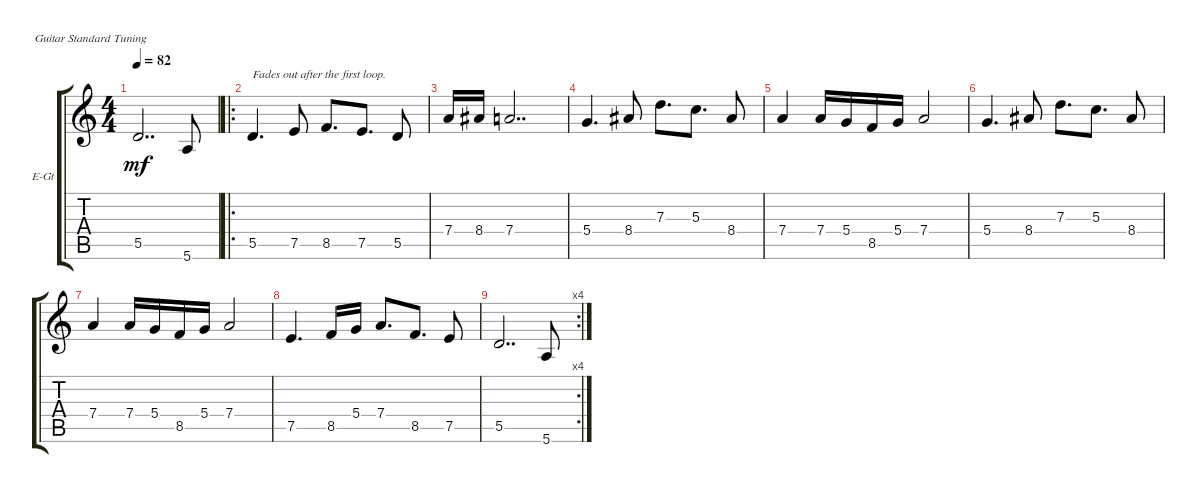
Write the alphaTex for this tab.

\bracketExtendMode groupsimilarinstruments
\firstSystemTrackNameOrientation horizontal
\otherSystemsTrackNameOrientation horizontal
\track ("Electric Guitar 1" "E-Gt") {multiBarRest instrument distortionguitar}
\staff {score tabs}
\tuning (E4 B3 G3 D3 A2 E2)
\ts (4 4)
\tempo 82
\clef g2
\ks c
5.5.2{dd dy mf} 5.6.8 |
\ro
5.5.4{d txt "Fades out after the first loop."} 7.5.8 8.5.8{d} 7.5.8{d} 5.5.8 |
7.4.16 8.4.16 7.4.2{dd} |
5.4.4{d} 8.4.8 7.3.8{d} 5.3.8{d} 8.4.8 |
7.4.4 7.4.16 5.4.16 8.5.16 5.4.16 7.4.2 |
5.4.4{d} 8.4.8 7.3.8{d} 5.3.8{d} 8.4.8 |
7.4.4 7.4.16 5.4.16 8.5.16 5.4.16 7.4.2 |
7.5.4{d} 8.5.16 5.4.16 7.4.8{d} 8.5.8{d} 7.5.8 |
\rc 4
5.5.2{dd} 5.6.8
